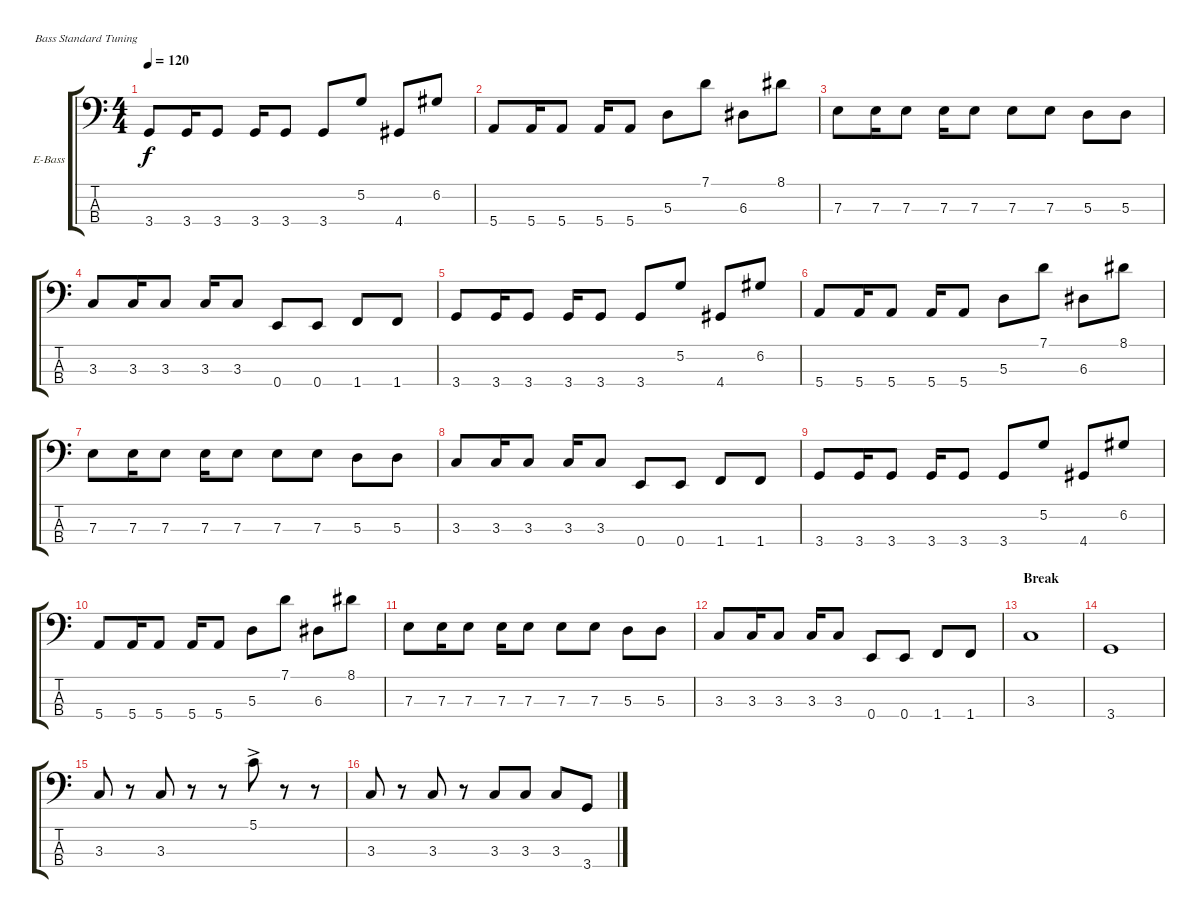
\defaultSystemsLayout 4
\bracketExtendMode groupsimilarinstruments
\firstSystemTrackNameOrientation horizontal
\otherSystemsTrackNameOrientation horizontal
\track ("Bass" "E-Bass") {instrument electricbassfinger}
\staff {score tabs}
\tuning (G2 D2 A1 E1)
\ts (4 4)
\tempo 120
\clef f4
\ks c
3.4.8{dy f} 3.4.16 3.4.8 3.4.16 3.4.8 3.4.8 5.2.8 4.4.8 6.2.8 |
5.4.8 5.4.16 5.4.8 5.4.16 5.4.8 5.3.8 7.1.8 6.3.8 8.1.8 |
7.3.8 7.3.16 7.3.8 7.3.16 7.3.8 7.3.8 7.3.8 5.3.8 5.3.8 |
3.3.8 3.3.16 3.3.8 3.3.16 3.3.8 0.4.8 0.4.8 1.4.8 1.4.8 |
3.4.8 3.4.16 3.4.8 3.4.16 3.4.8 3.4.8 5.2.8 4.4.8 6.2.8 |
5.4.8 5.4.16 5.4.8 5.4.16 5.4.8 5.3.8 7.1.8 6.3.8 8.1.8 |
7.3.8 7.3.16 7.3.8 7.3.16 7.3.8 7.3.8 7.3.8 5.3.8 5.3.8 |
3.3.8 3.3.16 3.3.8 3.3.16 3.3.8 0.4.8 0.4.8 1.4.8 1.4.8 |
3.4.8 3.4.16 3.4.8 3.4.16 3.4.8 3.4.8 5.2.8 4.4.8 6.2.8 |
5.4.8 5.4.16 5.4.8 5.4.16 5.4.8 5.3.8 7.1.8 6.3.8 8.1.8 |
7.3.8 7.3.16 7.3.8 7.3.16 7.3.8 7.3.8 7.3.8 5.3.8 5.3.8 |
3.3.8 3.3.16 3.3.8 3.3.16 3.3.8 0.4.8 0.4.8 1.4.8 1.4.8 |
\section ("" "Break")
3.3.1 |
3.4.1 |
3.3.8 r.8 3.3.8 r.8 r.8 5.1{ac}.8 r.8 r.8 |
3.3.8 r.8 3.3.8 r.8 3.3.8 3.3.8 3.3.8 3.4.8
